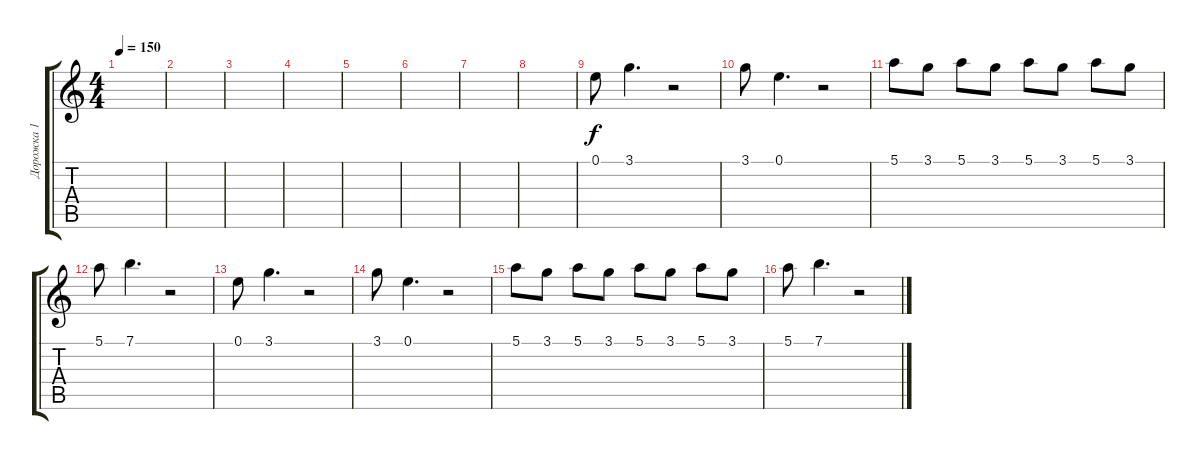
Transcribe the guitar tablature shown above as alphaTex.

\track ("Дорожка 1" "Дорожка 1") {instrument acousticguitarsteel}
\staff {score tabs}
\tuning (E4 B3 G3 D3 A2 E2) {hide}
\ts (4 4)
\tempo 150
\clef g2
\ks c
|
|
|
|
|
|
|
|
0.1.8 3.1.4{d} r.2 |
3.1.8 0.1.4{d} r.2 |
5.1.8 3.1.8 5.1.8 3.1.8 5.1.8 3.1.8 5.1.8 3.1.8 |
5.1.8 7.1.4{d} r.2 |
0.1.8 3.1.4{d} r.2 |
3.1.8 0.1.4{d} r.2 |
5.1.8 3.1.8 5.1.8 3.1.8 5.1.8 3.1.8 5.1.8 3.1.8 |
5.1.8 7.1.4{d} r.2
